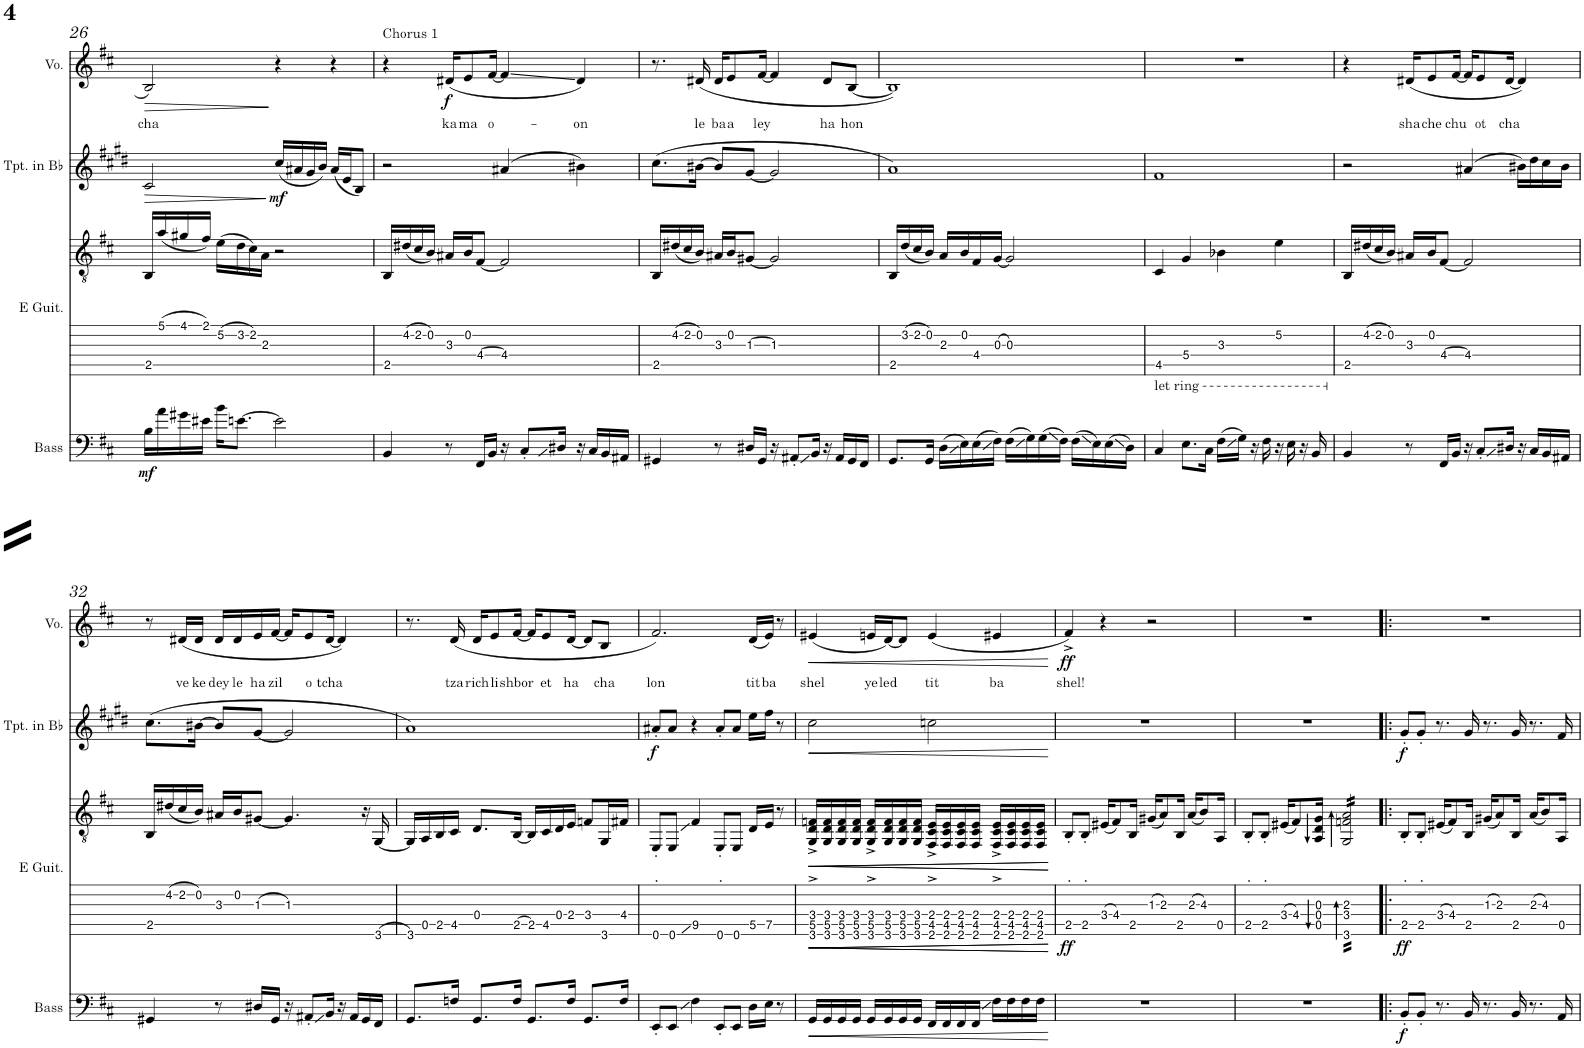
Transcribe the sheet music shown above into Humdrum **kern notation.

**kern	**dynam	**kern	**kern	**dynam	**kern	**dynam	**kern	**text	**dynam
*part4	*part4	*part3	*part3	*part3	*part2	*part2	*part1	*part1	*part1
*staff5	*staff5	*staff4	*staff3	*staff3/4	*staff2	*staff2	*staff1	*staff1	*staff1
*I"Acoustic Bass	*	*I"Electric Guitar	*	*	*I"Trumpet in Bb	*	*I"Voice	*	*
*I'Bass	*	*I'E Guit.	*	*	*I'Tpt. in Bb	*	*I'Vo.	*	*
!!LO:PB:g=z
*clefF4	*	*	*clefGv2	*	*clefG2	*	*clefG2	*	*
*Trd7c12	*	*	*	*	*Trd1c2	*	*	*	*
*k[f#c#]	*	*k[f#c#]	*k[f#c#]	*	*k[f#c#g#d#]	*	*k[f#c#]	*	*
*M4/4	*	*M4/4	*M4/4	*	*M4/4	*	*M4/4	*	*
=26	=26	=26	=26	=26	=26	=26	=26	=26	=26
!	!LO:DY:b	!	!	!	!	!LO:HP:b	!	!LO:LY:b	!LO:HP:b
16B\LL	mf	16BBLL	16BB/LL	.	2c#/	>	2B/	cha	>
16a\	.	16aJ	(16a/	.	.	.	.	.	.
16g#X\	.	16g#L	16g#X/	.	.	.	.	.	.
16e#X\JJ	.	16f#JJ	16f#/JJ)	.	.	.	.	.	.
16b\KL	.	16eLL	(16e\LL	.	.	.	.	.	.
[8.en\J	.	16dJ	16d\	.	.	.	.	.	.
.	.	16c#L	16c#\)	.	.	.	.	.	.
.	.	16AJJ	16A\JJ	.	.	.	.	.	.
!	!	!	!	!	!	!LO:DY:n=1:b	!	!	!
2e\]	.	2r	2r	.	(16cc#/LL	] mf	4r	.	]
.	.	.	.	.	16a#X/	.	.	.	.
.	.	.	.	.	16g#/	.	.	.	.
.	.	.	.	.	16b/JJ)	.	.	.	.
.	.	.	.	.	(16a#/LL	.	4r	.	.
.	.	.	.	.	16e/J	.	.	.	.
.	.	.	.	.	8B/J)	.	.	.	.
=27	=27	=27	=27	=27	=27	=27	=27	=27	=27
!	!	!	!	!	!	!	!LO:TX:a:t=Chorus 1	!	!
4BB/	.	16BBLL	16BB/LL	.	2r	.	4r	.	.
.	.	16d#J	(16d#X/	.	.	.	.	.	.
.	.	16c#L	16c#/	.	.	.	.	.	.
.	.	16BJJ	16B/JJ)	.	.	.	.	.	.
!	!	!	!	!	!	!	!	!LO:LY:b	!LO:DY:b
8r	.	16A#LL	16A#X/LL	.	.	.	(16d#X/KL	ka	f
!	!	!	!	!	!	!	!	!LO:LY:b	!
.	.	16BJ	16B/J	.	.	.	8e/	ma	.
16FF#/LL	.	[8F#J	[8F#/J	.	.	.	.	.	.
!	!	!	!	!	!	!	!	!LO:LY:b	!
16BB/JJ	.	.	.	.	.	.	[16f#/Jk	o-	.
16r	.	2F#]	2F#/]	.	(4a#X/	.	4f#/]	.	.
8C#'/L	.	.	.	.	.	.	.	.	.
16D#X/Jk	.	.	.	.	.	.	.	.	.
!	!	!	!	!	!	!	!	!LO:LY:b	!
16r	.	.	.	.	4b#X\)	.	4d#/)	-on	.
16C#/LL	.	.	.	.	.	.	.	.	.
16BB/	.	.	.	.	.	.	.	.	.
16AA#X/JJ	.	.	.	.	.	.	.	.	.
=28	=28	=28	=28	=28	=28	=28	=28	=28	=28
4GG#X/	.	16BBLL	16BB/LL	.	(8.cc#\L	.	8.r	.	.
.	.	16d#J	(16d#X/	.	.	.	.	.	.
.	.	16c#L	16c#/	.	.	.	.	.	.
!	!	!	!	!	!	!	!	!LO:LY:b	!
.	.	16BJJ	16B/JJ)	.	[16b#X\Jk	.	(16d#X/	le	.
!	!	!	!	!	!	!	!	!LO:LY:b	!
8r	.	16A#LL	16A#X/LL	.	8b#/L]	.	16d#/KL	ba	.
!	!	!	!	!	!	!	!	!LO:LY:b	!
.	.	16BJ	16B/J	.	.	.	8e/	a	.
16D#X/LL	.	[8G#J	[8G#X/J	.	[8g#/J	.	.	.	.
!	!	!	!	!	!	!	!	!LO:LY:b	!
16GG#/JJ	.	.	.	.	.	.	[16f#/Jk	ley	.
16r	.	2G#]	2G#/]	.	2g#/]	.	4f#/]	.	.
8AA#X'/L	.	.	.	.	.	.	.	.	.
16BB/Jk	.	.	.	.	.	.	.	.	.
!	!	!	!	!	!	!	!	!LO:LY:b	!
16r	.	.	.	.	.	.	8d#/L	ha	.
16AA#/LL	.	.	.	.	.	.	.	.	.
!	!	!	!	!	!	!	!	!LO:LY:b	!
16GG#/	.	.	.	.	.	.	[8B/J	hon	.
16FF#/JJ	.	.	.	.	.	.	.	.	.
=29	=29	=29	=29	=29	=29	=29	=29	=29	=29
8.GG/L	.	16BBLL	16BB/LL	.	1a)	.	1B])	.	.
.	.	16dJ	(16d/	.	.	.	.	.	.
.	.	16c#L	16c#/	.	.	.	.	.	.
16GG/Jk	.	16BJJ	16B/JJ)	.	.	.	.	.	.
(16D\LL	.	16ALL	16A/LL	.	.	.	.	.	.
16E\)	.	16BJ	16B/	.	.	.	.	.	.
(16E\	.	16F#L	16F#/	.	.	.	.	.	.
16F#\JJ)	.	[16GJJ	[16G/JJ	.	.	.	.	.	.
(16F#\LL	.	2G]	2G/]	.	.	.	.	.	.
16G\)	.	.	.	.	.	.	.	.	.
(16G\	.	.	.	.	.	.	.	.	.
16F#\JJ)	.	.	.	.	.	.	.	.	.
(16F#\LL	.	.	.	.	.	.	.	.	.
16E\)	.	.	.	.	.	.	.	.	.
(16E\	.	.	.	.	.	.	.	.	.
16D\JJ)	.	.	.	.	.	.	.	.	.
=30	=30	=30	=30	=30	=30	=30	=30	=30	=30
!	!	!LO:TX:b:t=let ring	!	!	!	!	!	!	!
4C#/	.	4C#	4C#/	.	1f#	.	1r	.	.
8.E\L	.	4G	4G/	.	.	.	.	.	.
16C#\Jk	.	.	.	.	.	.	.	.	.
(16F#\LL	.	4B-	4B-X\	.	.	.	.	.	.
16G\JJ)	.	.	.	.	.	.	.	.	.
16r	.	.	.	.	.	.	.	.	.
16F#\	.	.	.	.	.	.	.	.	.
16r	.	4e	4e\	.	.	.	.	.	.
16E\	.	.	.	.	.	.	.	.	.
16r	.	.	.	.	.	.	.	.	.
16BB/	.	.	.	.	.	.	.	.	.
=31	=31	=31	=31	=31	=31	=31	=31	=31	=31
4BB/	.	16BBLL	16BB/LL	.	2r	.	4r	.	.
.	.	16d#J	(16d#X/	.	.	.	.	.	.
.	.	16c#L	16c#/	.	.	.	.	.	.
.	.	16BJJ	16B/JJ)	.	.	.	.	.	.
!	!	!	!	!	!	!	!	!LO:LY:b	!
8r	.	16A#LL	16A#X/LL	.	.	.	(16d#X/KL	sha	.
!	!	!	!	!	!	!	!	!LO:LY:b	!
.	.	16BJ	16B/J	.	.	.	8e/	che	.
16FF#/LL	.	[8F#J	[8F#/J	.	.	.	.	.	.
!	!	!	!	!	!	!	!	!LO:LY:b	!
16BB/JJ	.	.	.	.	.	.	[16f#/Jk	chu	.
16r	.	2F#]	2F#/]	.	(4a#X/	.	16f#/KL]	.	.
!	!	!	!	!	!	!	!	!LO:LY:b	!
8C#'/L	.	.	.	.	.	.	8e/	ot	.
!	!	!	!	!	!	!	!	!LO:LY:b	!
16D#X/Jk	.	.	.	.	.	.	[16d#/Jk	cha	.
16r	.	.	.	.	16b#X\LL)	.	4d#/])	.	.
16C#/LL	.	.	.	.	16dd#\	.	.	.	.
16BB/	.	.	.	.	16cc#\	.	.	.	.
16AA#X/JJ	.	.	.	.	16b#\JJ	.	.	.	.
!!LO:LB:g=z
=32	=32	=32	=32	=32	=32	=32	=32	=32	=32
4GG#X/	.	16BBLL	16BB/LL	.	(8.cc#\L	.	8r	.	.
.	.	16d#J	(16d#X/	.	.	.	.	.	.
!	!	!	!	!	!	!	!	!LO:LY:b	!
.	.	16c#L	16c#/	.	.	.	(16d#X/LL	ve	.
!	!	!	!	!	!	!	!	!LO:LY:b	!
.	.	16BJJ	16B/JJ)	.	[16b#X\Jk	.	16d#/JJ	ke	.
!	!	!	!	!	!	!	!	!LO:LY:b	!
8r	.	16A#LL	16A#X/LL	.	8b#/L]	.	16d#/LL	dey	.
!	!	!	!	!	!	!	!	!LO:LY:b	!
.	.	16BJ	16B/J	.	.	.	16d#/	le	.
!	!	!	!	!	!	!	!	!LO:LY:b	!
16D#X/LL	.	[8G#J	[8G#X/J	.	[8g#/J	.	16e/	ha	.
!	!	!	!	!	!	!	!	!LO:LY:b	!
16GG#/JJ	.	.	.	.	.	.	[16f#/JJ	zil	.
16r	.	4.G#]	4.G#/]	.	2g#/]	.	16f#/KL]	.	.
!	!	!	!	!	!	!	!	!LO:LY:b	!
8AA#X'/L	.	.	.	.	.	.	8e/	o	.
!	!	!	!	!	!	!	!	!LO:LY:b	!
16BB/Jk	.	.	.	.	.	.	[16d#/Jk	tcha	.
16r	.	.	.	.	.	.	4d#/])	.	.
16AA#/LL	.	.	.	.	.	.	.	.	.
16GG#/	.	16r	16r	.	.	.	.	.	.
16FF#/JJ	.	[16GG	[16GG/	.	.	.	.	.	.
=33	=33	=33	=33	=33	=33	=33	=33	=33	=33
8.GG/L	.	16GGLL]	16GG/LL]	.	1a)	.	8.r	.	.
.	.	16AAJ	16AA/	.	.	.	.	.	.
.	.	16BBL	16BB/	.	.	.	.	.	.
!	!	!	!	!	!	!	!	!LO:LY:b	!
16Fn/Jk	.	16C#JJ	16C#/JJ	.	.	.	(16d/	tza	.
!	!	!	!	!	!	!	!	!LO:LY:b	!
8.GG/L	.	8.DL	8.D/L	.	.	.	16d/KL	rich	.
!	!	!	!	!	!	!	!	!LO:LY:b	!
.	.	.	.	.	.	.	8e/	li	.
!	!	!	!	!	!	!	!	!LO:LY:b	!
16F/Jk	.	[16BBJk	[16BB/Jk	.	.	.	[16f#/Jk	shbor	.
8.GG/L	.	16BBLL]	16BB/LL]	.	.	.	16f#/KL]	.	.
!	!	!	!	!	!	!	!	!LO:LY:b	!
.	.	16C#J	16C#/	.	.	.	8e/	et	.
.	.	16DL	16D/	.	.	.	.	.	.
!	!	!	!	!	!	!	!	!LO:LY:b	!
16F/Jk	.	16EJJ	16E/JJ	.	.	.	[16d/Jk	ha	.
8.GG/L	.	8FL	8Fn/L	.	.	.	8d/L]	.	.
!	!	!	!	!	!	!	!	!LO:LY:b	!
.	.	16GGL	16GG/L	.	.	.	8B/J	cha	.
16F/Jk	.	16F#JJ	16F#X/JJ	.	.	.	.	.	.
=34	=34	=34	=34	=34	=34	=34	=34	=34	=34
!	!	!	!	!	!	!LO:DY:b	!	!LO:LY:b	!
8EE'/L	.	8EE'L	8EE'/L	.	8a#X'/L	f	2.f#/)	lon	.
8EE/J	.	8EEJ	8EE/J	.	8a#/J	.	.	.	.
4F#\	.	4F#	4F#/	.	4r	.	.	.	.
8EE'/L	.	8EE'L	8EE'/L	.	8a#'/L	.	.	.	.
8EE/J	.	8EEJ	8EE/J	.	8a#/J	.	.	.	.
!	!	!	!	!	!	!	!	!LO:LY:b	!
16D\LL	.	16DLL	16D/LL	.	16ee\LL	.	(16d/LL	tit	.
!	!	!	!	!	!	!	!	!LO:LY:b	!
16E\JJ	.	16EJJ	16E/JJ	.	16ff#\JJ	.	16e/JJ)	ba	.
8r	.	8r	8r	.	8r	.	8r	.	.
=35	=35	=35	=35	=35	=35	=35	=35	=35	=35
!	!LO:HP:b	!	!	!LO:HP:b	!	!LO:HP:b	!	!LO:LY:b	!LO:HP:b
16GG/LL	<	16GG^\ 16D^\ 16F^\LL	16GG/^ 16D/^ 16Fn/^LL	<	2cc#\	<	(4e#X/	shel	<
!	!	!	!	!LO:HP:b	!	!	!	!	!
16GG/	.	16GG\ 16D\ 16Fn\J	16GG/ 16D/ 16F/	<	.	.	.	.	.
16GG/	.	16GG\ 16D\ 16Fn\L	16GG/ 16D/ 16F/	.	.	.	.	.	.
16GG/JJ	.	16GG\ 16D\ 16Fn\JJ	16GG/ 16D/ 16F/JJ	.	.	.	.	.	.
!	!	!	!	!	!	!	!	!LO:LY:b	!
16GG/LL	.	16GG^\ 16D^\ 16Fn^\LL	16GG/^ 16D/^ 16F/^LL	.	.	.	16en/LL	ye	.
!	!	!	!	!	!	!	!	!LO:LY:b	!
16GG/	.	16GG\ 16D\ 16F\J	16GG/ 16D/ 16F/	.	.	.	[16d/J)	led	.
16GG/	.	16GG\ 16D\ 16F\L	16GG/ 16D/ 16F/	.	.	.	8d/J]	.	.
16GG/JJ	.	16GG\ 16D\ 16F\JJ	16GG/ 16D/ 16F/JJ	.	.	.	.	.	.
!	!	!	!	!	!	!	!	!LO:LY:b	!
16FF#/LL	.	16FF#^\ 16C#^\ 16E^\LL	16FF#/^ 16C#/^ 16E/^LL	.	2ccn\	.	(4e/	tit	.
16FF#/	.	16FF#\ 16C#\ 16E\J	16FF#/ 16C#/ 16E/	.	.	.	.	.	.
16FF#/	.	16FF#\ 16C#\ 16E\L	16FF#/ 16C#/ 16E/	.	.	.	.	.	.
16FF#/JJ	.	16FF#\ 16C#\ 16E\JJ	16FF#/ 16C#/ 16E/JJ	.	.	.	.	.	.
!	!	!	!	!	!	!	!	!LO:LY:b	!
16F#\LL	.	16FF#^\ 16C#^\ 16E^\LL	16FF#/^ 16C#/^ 16E/^LL	.	.	.	4e#X/	ba	.
16F#\	.	16FF#\ 16C#\ 16E\J	16FF#/ 16C#/ 16E/	.	.	.	.	.	.
16F#\	.	16FF#\ 16C#\ 16E\L	16FF#/ 16C#/ 16E/	.	.	.	.	.	.
16F#\JJ	.	16FF#\ 16C#\ 16E\JJ	16FF#/ 16C#/ 16E/JJ	.	.	.	.	.	.
.	[	.	.	[ [	.	[	.	.	[
=36	=36	=36	=36	=36	=36	=36	=36	=36	=36
!	!	!	!	!LO:DY:b=2	!	!	!	!LO:LY:b	!LO:DY:b
1r	.	8BB'L	8BB'/L	ff	1r	.	4f#^/)	shel!	ff
.	.	8BB'J	8BB'/J	.	.	.	.	.	.
.	.	16E#KL	(16E#X/KL	.	.	.	4r	.	.
.	.	8F#	8F#/)	.	.	.	.	.	.
.	.	16BBJk	16BB/Jk	.	.	.	.	.	.
.	.	16G#KL	(16G#X/KL	.	.	.	2r	.	.
.	.	8A	8A/)	.	.	.	.	.	.
.	.	16BBJk	16BB/Jk	.	.	.	.	.	.
.	.	16AKL	(16A/KL	.	.	.	.	.	.
.	.	8B	8B/)	.	.	.	.	.	.
.	.	16AAJk	16AA/Jk	.	.	.	.	.	.
=37	=37	=37	=37	=37	=37	=37	=37	=37	=37
1r	.	8BB'L	8BB'/L	.	1r	.	1r	.	.
.	.	8BB'J	8BB'/J	.	.	.	.	.	.
.	.	16E#XKL	(16E#X/KL	.	.	.	.	.	.
.	.	8F#	8F#/)	.	.	.	.	.	.
.	.	16AA\ 16D\ 16G\Jk	16AA/ 16D/ 16G/Jk	.	.	.	.	.	.
*	*	*tremolo	*	*	*	*	*	*	*
*	*	*	*tremolo	*	*	*	*	*	*
.	.	16GG 16F 16ALL	16GG/ 16Fn/ 16A/LL	.	.	.	.	.	.
.	.	16GG 16F 16A	16GG/ 16Fn/ 16A/	.	.	.	.	.	.
.	.	16GG 16F 16A	16GG/ 16Fn/ 16A/	.	.	.	.	.	.
.	.	16GG 16F 16A	16GG/ 16Fn/ 16A/	.	.	.	.	.	.
.	.	16GG 16F 16A	16GG/ 16Fn/ 16A/	.	.	.	.	.	.
.	.	16GG 16F 16A	16GG/ 16Fn/ 16A/	.	.	.	.	.	.
.	.	16GG 16F 16A	16GG/ 16Fn/ 16A/	.	.	.	.	.	.
.	.	16GG 16F 16AJJ	16GG/ 16Fn/ 16A/JJ	.	.	.	.	.	.
*	*	*	*Xtremolo	*	*	*	*	*	*
*	*	*Xtremolo	*	*	*	*	*	*	*
=38!|:	=38!|:	=38!|:	=38!|:	=38!|:	=38!|:	=38!|:	=38!|:	=38!|:	=38!|:
!	!LO:DY:b	!	!	!LO:DY:b=2	!	!LO:DY:b	!	!	!
8BB'/L	f	8BB'L	8BB'/L	ff	8g#'/L	f	1r	.	.
8BB'/J	.	8BB'J	8BB'/J	.	8g#'/J	.	.	.	.
8.r	.	16E#KL	(16E#X/KL	.	8.r	.	.	.	.
.	.	8F#	8F#/)	.	.	.	.	.	.
16BB/	.	16BBJk	16BB/Jk	.	16g#/	.	.	.	.
8.r	.	16G#KL	(16G#X/KL	.	8.r	.	.	.	.
.	.	8A	8A/)	.	.	.	.	.	.
16BB/	.	16BBJk	16BB/Jk	.	16g#/	.	.	.	.
8.r	.	16AKL	(16A/KL	.	8.r	.	.	.	.
.	.	8B	8B/)	.	.	.	.	.	.
16AA/	.	16AAJk	16AA/Jk	.	16f#/	.	.	.	.
=	=	=	=	=	=	=	=	=	=
*-	*-	*-	*-	*-	*-	*-	*-	*-	*-
